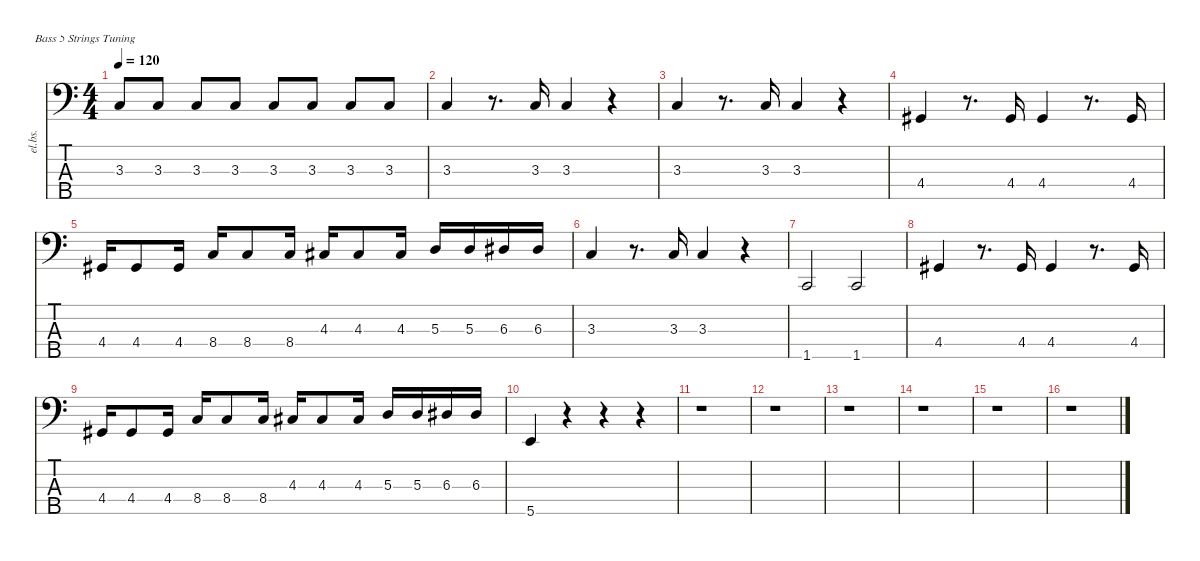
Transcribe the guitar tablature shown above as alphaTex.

\defaultSystemsLayout 4
\hideDynamics
\bracketExtendMode nobrackets
\otherSystemsTrackNameOrientation horizontal
\track ("Bisonnete" "el.bs.") {instrument electricbassfinger}
\staff {score tabs}
\tuning (G2 D2 A1 E1 B0)
\ts (4 4)
\tempo 120
\clef f4
\ks c
3.3.8{dy f beam Up} 3.3.8{beam Up} 3.3.8{beam Up} 3.3.8{beam Up} 3.3.8{beam Up} 3.3.8{beam Up} 3.3.8{beam Up} 3.3.8{beam Up} |
3.3.4{beam Up} r.8{d beam Up} 3.3.16{beam Up} 3.3.4{beam Up} r.4{beam Up} |
3.3.4{beam Up} r.8{d beam Up} 3.3.16{beam Up} 3.3.4{beam Up} r.4{beam Up} |
4.4{acc #}.4{beam Up} r.8{d beam Up} 4.4{acc #}.16{beam Up} 4.4{acc #}.4{beam Up} r.8{d beam Up} 4.4{acc #}.16{beam Up} |
4.4{acc #}.16{beam Up} 4.4{acc #}.8{beam Up} 4.4{acc #}.16{beam Up} 8.4.16{beam Up} 8.4.8{beam Up} 8.4.16{beam Up} 4.3{acc #}.16{beam Up} 4.3{acc #}.8{beam Up} 4.3{acc #}.16{beam Up} 5.3.16{beam Up} 5.3.16{beam Up} 6.3{acc #}.16{beam Up} 6.3{acc #}.16{beam Up} |
3.3.4{beam Up} r.8{d beam Up} 3.3.16{beam Up} 3.3.4{beam Up} r.4{beam Up} |
1.5.2{beam Up} 1.5.2{beam Up} |
4.4{acc #}.4{beam Up} r.8{d beam Up} 4.4{acc #}.16{beam Up} 4.4{acc #}.4{beam Up} r.8{d beam Up} 4.4{acc #}.16{beam Up} |
4.4{acc #}.16{beam Up} 4.4{acc #}.8{beam Up} 4.4{acc #}.16{beam Up} 8.4.16{beam Up} 8.4.8{beam Up} 8.4.16{beam Up} 4.3{acc #}.16{beam Up} 4.3{acc #}.8{beam Up} 4.3{acc #}.16{beam Up} 5.3.16{beam Up} 5.3.16{beam Up} 6.3{acc #}.16{beam Up} 6.3{acc #}.16{beam Up} |
5.5.4{beam Up} r.4{beam Up} r.4{beam Up} r.4{beam Up} |
r.1{beam Down} |
r.1{beam Down} |
r.1{beam Down} |
r.1{beam Down} |
r.1{beam Down} |
r.1{beam Down}
